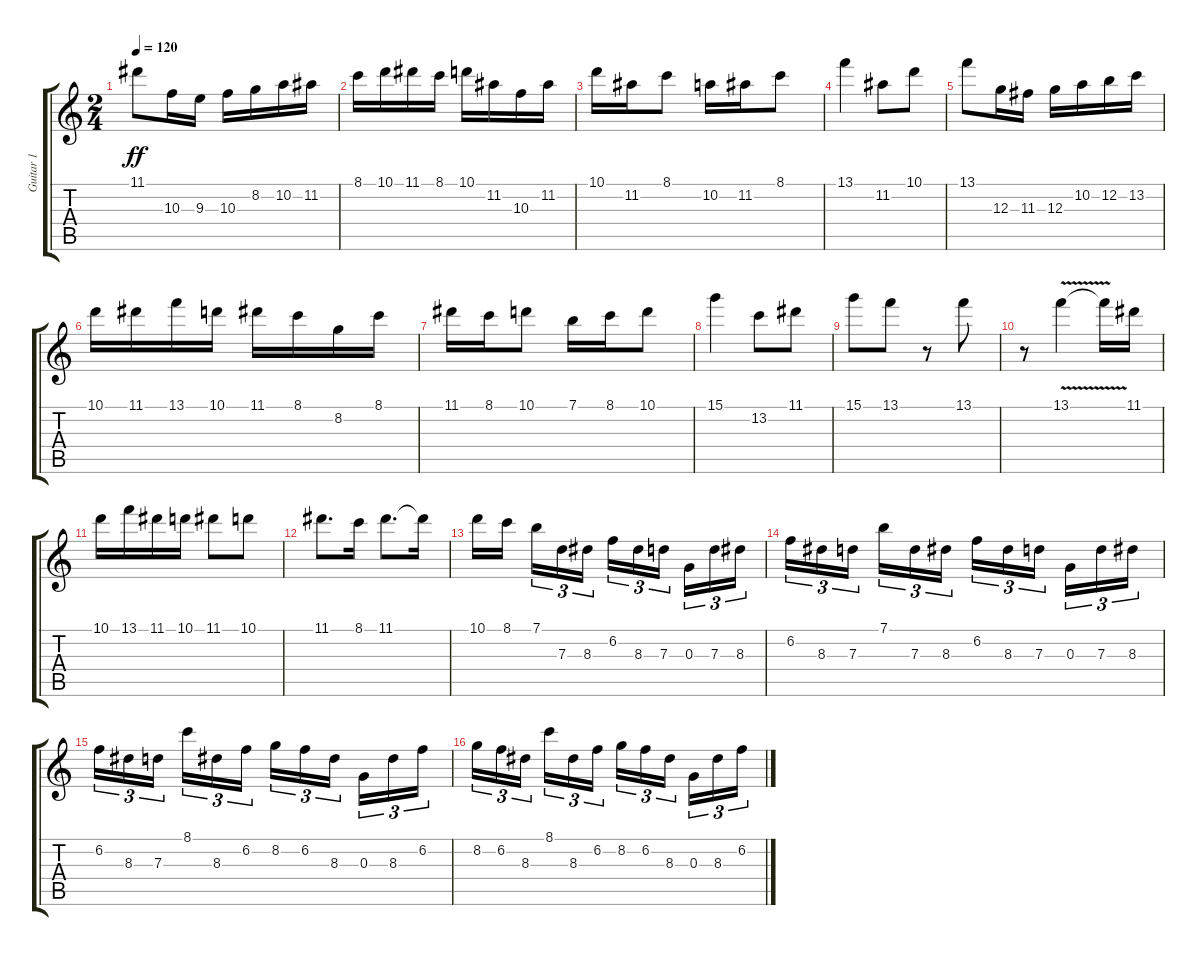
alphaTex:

\track ("Guitar 1" "Guitar 1") {instrument distortionguitar}
\staff {score tabs}
\tuning (E4 B3 G3 D3 A2 E2) {hide}
\ts (2 4)
\tempo 120
\clef g2
\ks c
11.1.8{dy ff} 10.3.16 9.3.16 10.3.16 8.2.16 10.2.16 11.2.16 |
8.1.16 10.1.16 11.1.16 8.1.16 10.1.16 11.2.16 10.3.16 11.2.16 |
10.1.16 11.2.16 8.1.8 10.2.16 11.2.16 8.1.8 |
13.1.4 11.2.8 10.1.8 |
13.1.8 12.3.16 11.3.16 12.3.16 10.2.16 12.2.16 13.2.16 |
10.1.16 11.1.16 13.1.16 10.1.16 11.1.16 8.1.16 8.2.16 8.1.16 |
11.1.16 8.1.16 10.1.8 7.1.16 8.1.16 10.1.8 |
15.1.4 13.2.8 11.1.8 |
15.1.8 13.1.8 r.8 13.1.8 |
r.8 13.1{v}.4 13.1{t}.16 11.1.16 |
10.1.16 13.1.16 11.1.16 10.1.16 11.1.8 10.1.8 |
11.1.8{d} 8.1.16 11.1.8{d} 11.1{t}.16 |
10.1.16 8.1.16{beam splitsecondary} 7.1.16{tu (3 2)} 7.3.16{tu (3 2)} 8.3.16{tu (3 2)} 6.2.16{tu (3 2)} 8.3.16{tu (3 2)} 7.3.16{tu (3 2) beam splitsecondary} 0.3.16{tu (3 2)} 7.3.16{tu (3 2)} 8.3.16{tu (3 2)} |
6.2.16{tu (3 2)} 8.3.16{tu (3 2)} 7.3.16{tu (3 2) beam splitsecondary} 7.1.16{tu (3 2)} 7.3.16{tu (3 2)} 8.3.16{tu (3 2)} 6.2.16{tu (3 2)} 8.3.16{tu (3 2)} 7.3.16{tu (3 2) beam splitsecondary} 0.3.16{tu (3 2)} 7.3.16{tu (3 2)} 8.3.16{tu (3 2)} |
6.2.16{tu (3 2)} 8.3.16{tu (3 2)} 7.3.16{tu (3 2) beam splitsecondary} 8.1.16{tu (3 2)} 8.3.16{tu (3 2)} 6.2.16{tu (3 2)} 8.2.16{tu (3 2)} 6.2.16{tu (3 2)} 8.3.16{tu (3 2) beam splitsecondary} 0.3.16{tu (3 2)} 8.3.16{tu (3 2)} 6.2.16{tu (3 2)} |
8.2.16{tu (3 2)} 6.2.16{tu (3 2)} 8.3.16{tu (3 2) beam splitsecondary} 8.1.16{tu (3 2)} 8.3.16{tu (3 2)} 6.2.16{tu (3 2)} 8.2.16{tu (3 2)} 6.2.16{tu (3 2)} 8.3.16{tu (3 2) beam splitsecondary} 0.3.16{tu (3 2)} 8.3.16{tu (3 2)} 6.2.16{tu (3 2)}
